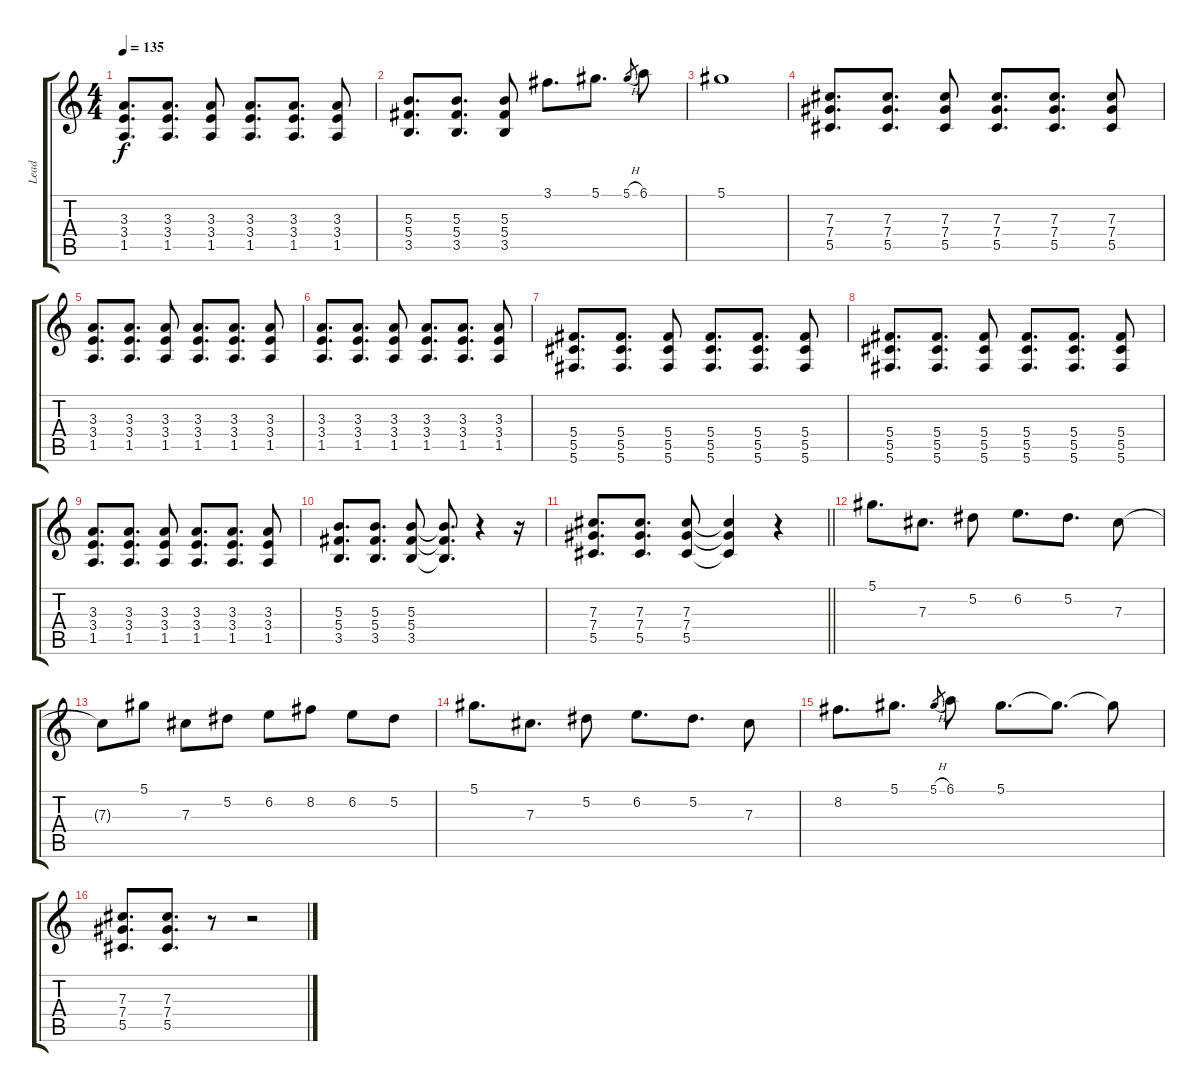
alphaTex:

\track ("Lead" "Lead") {instrument distortionguitar}
\staff {score tabs}
\tuning (Eb4 Bb3 Gb3 Db3 Ab2 Db2) {hide}
\ts (4 4)
\tempo 135
\clef g2
\ks c
(3.3 3.4 1.5).8{d dy f} (3.3 3.4 1.5).8{d} (3.3 3.4 1.5).8 (3.3 3.4 1.5).8{d} (3.3 3.4 1.5).8{d} (3.3 3.4 1.5).8 |
(5.3 5.4 3.5).8{d} (5.3 5.4 3.5).8{d} (5.3 5.4 3.5).8 3.1.8{d} 5.1.8{d} 5.1{h}.8{gr} 6.1.8 |
5.1.1 |
(7.3 7.4 5.5).8{d} (7.3 7.4 5.5).8{d} (7.3 7.4 5.5).8 (7.3 7.4 5.5).8{d} (7.3 7.4 5.5).8{d} (7.3 7.4 5.5).8 |
(3.3 3.4 1.5).8{d} (3.3 3.4 1.5).8{d} (3.3 3.4 1.5).8 (3.3 3.4 1.5).8{d} (3.3 3.4 1.5).8{d} (3.3 3.4 1.5).8 |
(3.3 3.4 1.5).8{d} (3.3 3.4 1.5).8{d} (3.3 3.4 1.5).8 (3.3 3.4 1.5).8{d} (3.3 3.4 1.5).8{d} (3.3 3.4 1.5).8 |
(5.4 5.5 5.6).8{d} (5.4 5.5 5.6).8{d} (5.4 5.5 5.6).8 (5.4 5.5 5.6).8{d} (5.4 5.5 5.6).8{d} (5.4 5.5 5.6).8 |
(5.4 5.5 5.6).8{d} (5.4 5.5 5.6).8{d} (5.4 5.5 5.6).8 (5.4 5.5 5.6).8{d} (5.4 5.5 5.6).8{d} (5.4 5.5 5.6).8 |
(3.3 3.4 1.5).8{d} (3.3 3.4 1.5).8{d} (3.3 3.4 1.5).8 (3.3 3.4 1.5).8{d} (3.3 3.4 1.5).8{d} (3.3 3.4 1.5).8 |
(5.3 5.4 3.5).8{d} (5.3 5.4 3.5).8{d} (5.3 5.4 3.5).8 (5.3{t} 5.4{t} 3.5{t}).8{d} r.4 r.16 |
\barLineRight lightlight
(7.3 7.4 5.5).8{d} (7.3 7.4 5.5).8{d} (7.3 7.4 5.5).8 (7.3{t} 7.4{t} 5.5{t}).4 r.4 |
5.1.8{d} 7.3.8{d} 5.2.8 6.2.8{d} 5.2.8{d} 7.3.8 |
7.3{t}.8 5.1.8 7.3.8 5.2.8 6.2.8 8.2.8 6.2.8 5.2.8 |
5.1.8{d} 7.3.8{d} 5.2.8 6.2.8{d} 5.2.8{d} 7.3.8 |
8.2.8{d} 5.1.8{d} 5.1{h}.8{gr} 6.1.8 5.1.8{d} 5.1{t}.8{d} 5.1{t}.8 |
(7.3 7.4 5.5).8{d} (7.3 7.4 5.5).8{d} r.8 r.2
